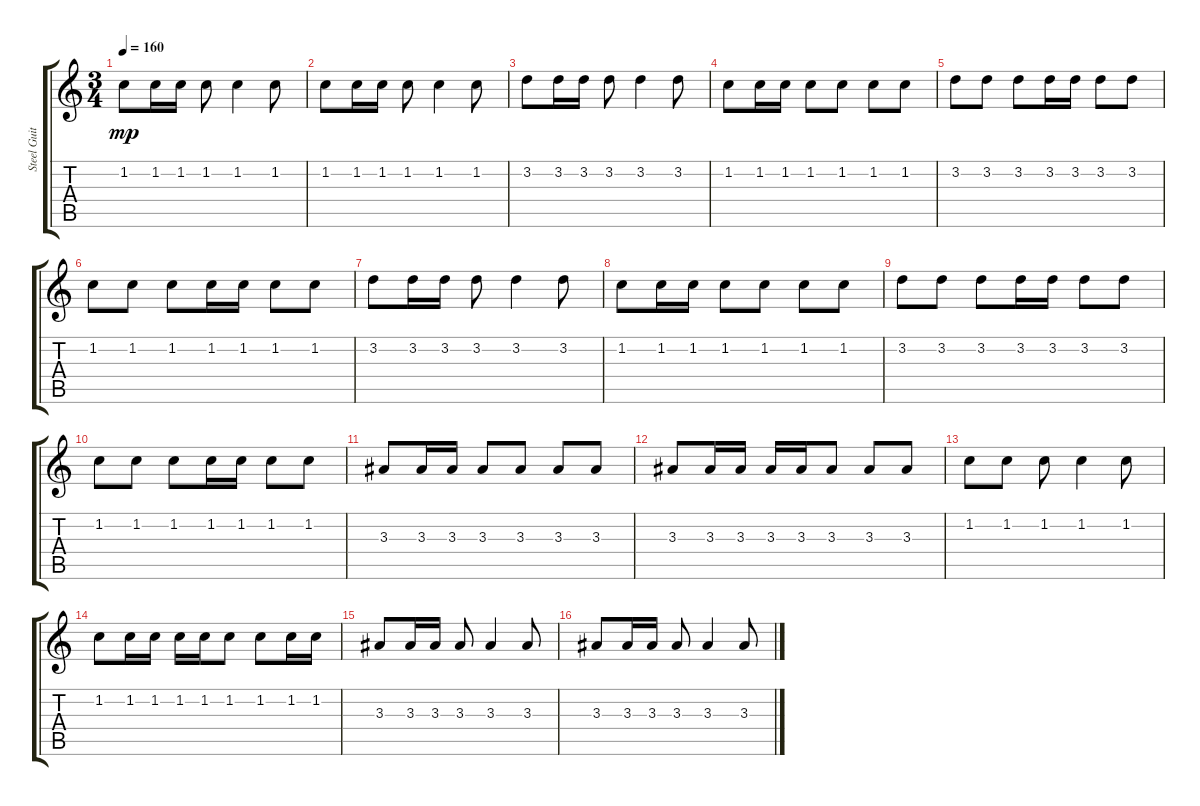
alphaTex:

\track ("Steel Guitar Low" "Steel Guit") {instrument acousticguitarsteel}
\staff {score tabs}
\tuning (E4 B3 G3 D3 A2 E2) {hide}
\ts (3 4)
\tempo 160
\clef g2
\ks c
1.2.8{dy mp} 1.2.16 1.2.16 1.2.8 1.2.4 1.2.8 |
1.2.8 1.2.16 1.2.16 1.2.8 1.2.4 1.2.8 |
3.2.8 3.2.16 3.2.16 3.2.8 3.2.4 3.2.8 |
1.2.8 1.2.16 1.2.16 1.2.8 1.2.8 1.2.8 1.2.8 |
3.2.8 3.2.8 3.2.8 3.2.16 3.2.16 3.2.8 3.2.8 |
1.2.8 1.2.8 1.2.8 1.2.16 1.2.16 1.2.8 1.2.8 |
3.2.8 3.2.16 3.2.16 3.2.8 3.2.4 3.2.8 |
1.2.8 1.2.16 1.2.16 1.2.8 1.2.8 1.2.8 1.2.8 |
3.2.8 3.2.8 3.2.8 3.2.16 3.2.16 3.2.8 3.2.8 |
1.2.8 1.2.8 1.2.8 1.2.16 1.2.16 1.2.8 1.2.8 |
3.3.8 3.3.16 3.3.16 3.3.8 3.3.8 3.3.8 3.3.8 |
3.3.8 3.3.16 3.3.16 3.3.16 3.3.16 3.3.8 3.3.8 3.3.8 |
1.2.8 1.2.8 1.2.8 1.2.4 1.2.8 |
1.2.8 1.2.16 1.2.16 1.2.16 1.2.16 1.2.8 1.2.8 1.2.16 1.2.16 |
3.3.8 3.3.16 3.3.16 3.3.8 3.3.4 3.3.8 |
3.3.8 3.3.16 3.3.16 3.3.8 3.3.4 3.3.8
